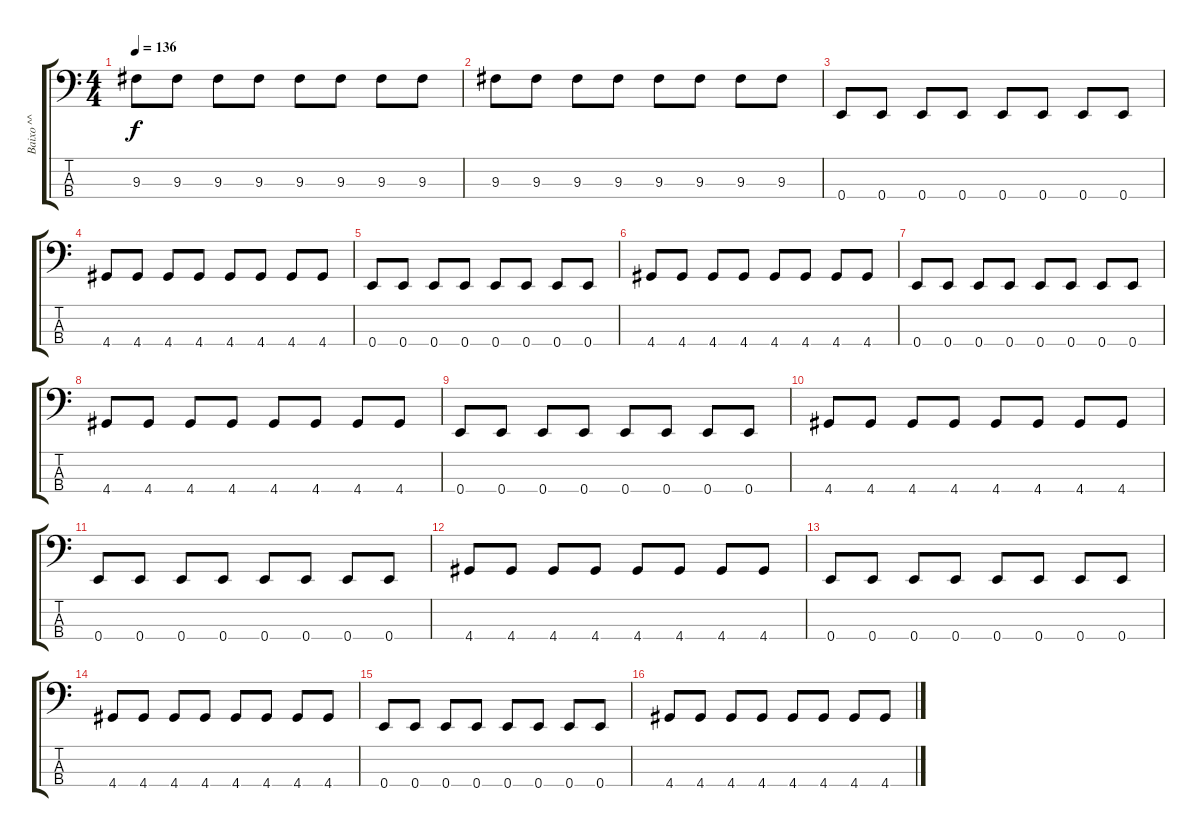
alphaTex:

\track ("Baixo ^^" "Baixo ^^") {instrument electricbassfinger}
\staff {score tabs}
\tuning (G2 D2 A1 E1) {hide}
\ts (4 4)
\tempo 136
\clef f4
\ks c
9.3.8{dy f} 9.3.8 9.3.8 9.3.8 9.3.8 9.3.8 9.3.8 9.3.8 |
9.3.8 9.3.8 9.3.8 9.3.8 9.3.8 9.3.8 9.3.8 9.3.8 |
0.4.8 0.4.8 0.4.8 0.4.8 0.4.8 0.4.8 0.4.8 0.4.8 |
4.4.8 4.4.8 4.4.8 4.4.8 4.4.8 4.4.8 4.4.8 4.4.8 |
0.4.8 0.4.8 0.4.8 0.4.8 0.4.8 0.4.8 0.4.8 0.4.8 |
4.4.8 4.4.8 4.4.8 4.4.8 4.4.8 4.4.8 4.4.8 4.4.8 |
0.4.8 0.4.8 0.4.8 0.4.8 0.4.8 0.4.8 0.4.8 0.4.8 |
4.4.8 4.4.8 4.4.8 4.4.8 4.4.8 4.4.8 4.4.8 4.4.8 |
0.4.8 0.4.8 0.4.8 0.4.8 0.4.8 0.4.8 0.4.8 0.4.8 |
4.4.8 4.4.8 4.4.8 4.4.8 4.4.8 4.4.8 4.4.8 4.4.8 |
0.4.8 0.4.8 0.4.8 0.4.8 0.4.8 0.4.8 0.4.8 0.4.8 |
4.4.8 4.4.8 4.4.8 4.4.8 4.4.8 4.4.8 4.4.8 4.4.8 |
0.4.8 0.4.8 0.4.8 0.4.8 0.4.8 0.4.8 0.4.8 0.4.8 |
4.4.8 4.4.8 4.4.8 4.4.8 4.4.8 4.4.8 4.4.8 4.4.8 |
0.4.8 0.4.8 0.4.8 0.4.8 0.4.8 0.4.8 0.4.8 0.4.8 |
4.4.8 4.4.8 4.4.8 4.4.8 4.4.8 4.4.8 4.4.8 4.4.8
